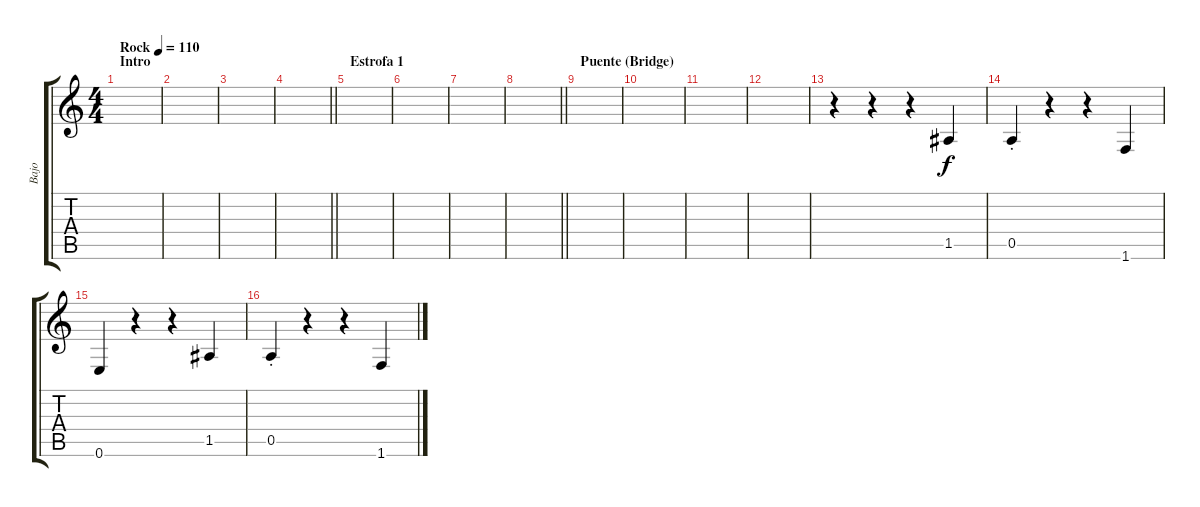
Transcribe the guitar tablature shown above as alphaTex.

\track ("Bajo" "Bajo") {instrument electricbassfinger}
\staff {score tabs}
\tuning (E4 B3 G3 D3 A2 E2) {hide}
\ts (4 4)
\section ("" "Intro")
\tempo (110 "Rock")
\clef g2
\ks c
|
|
|
\barLineRight lightlight
|
\section ("" "Estrofa 1")
|
|
|
\barLineRight lightlight
|
\section ("" "Puente (Bridge)")
|
|
|
|
r.4 r.4 r.4 1.5.4 |
0.5{st}.4 r.4 r.4 1.6.4 |
0.6.4 r.4 r.4 1.5.4 |
0.5{st}.4 r.4 r.4 1.6.4
